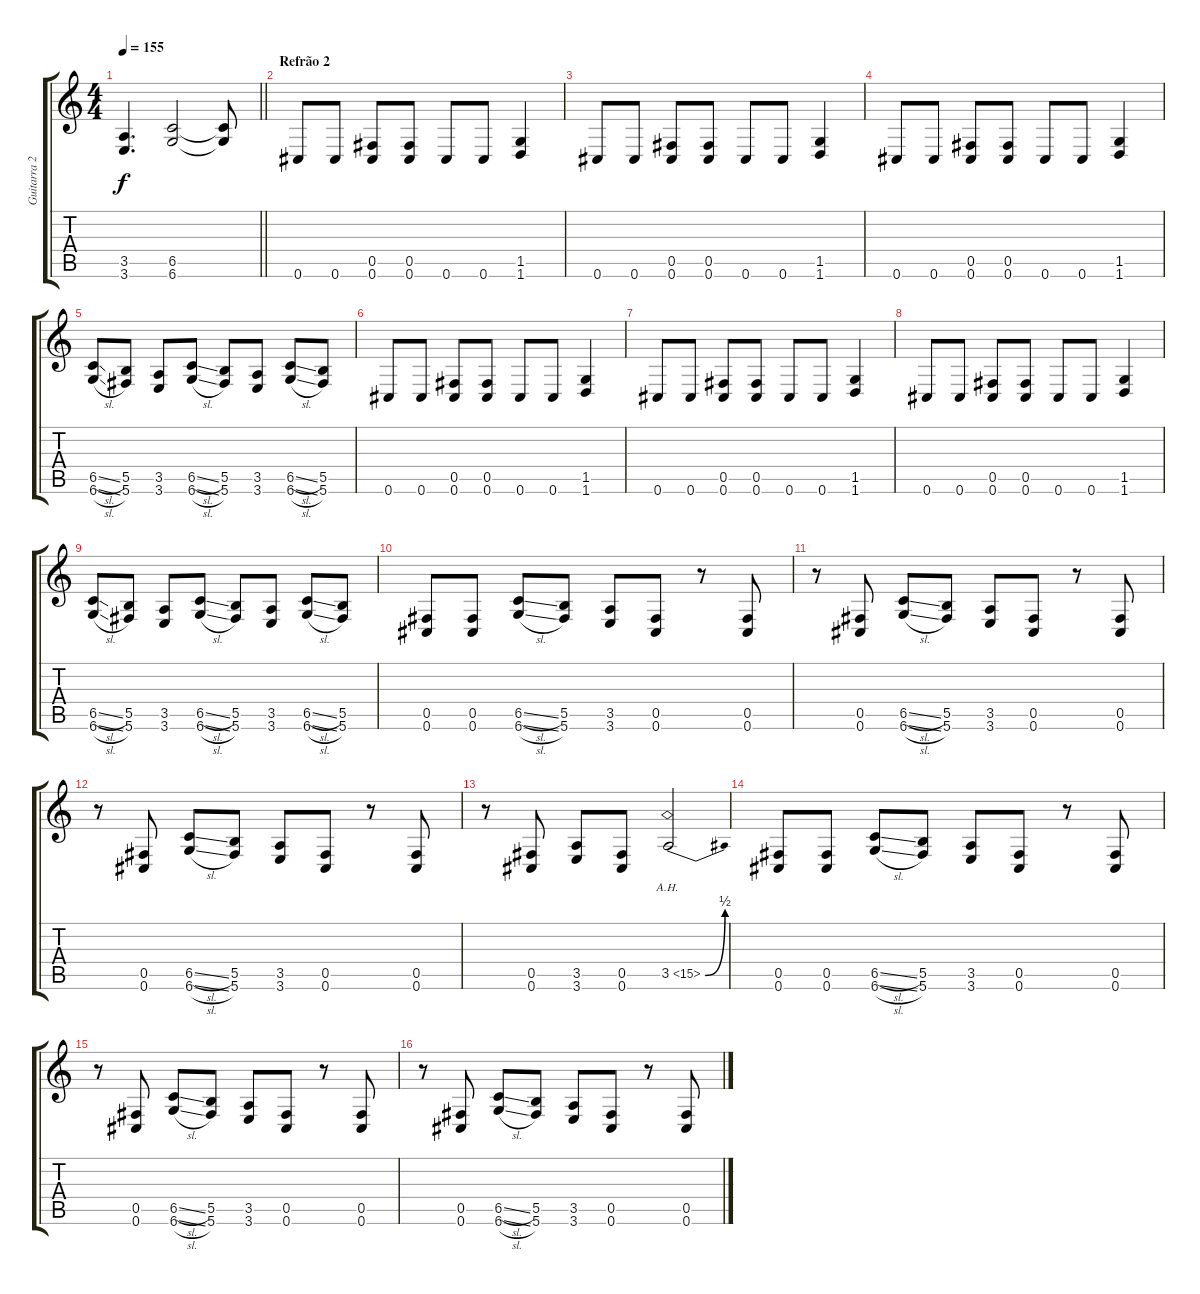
\track ("Guitarra 2 - Nick Catanese" "Guitarra 2") {instrument overdrivenguitar}
\staff {score tabs}
\tuning (Db4 Ab3 E3 B2 Gb2 Db2) {hide}
\ts (4 4)
\tempo 155
\clef g2
\barLineRight lightlight
\ks c
(3.5 3.6).4{d dy f} (6.5 6.6).2 (6.5{t} 6.6{t}).8 |
\section ("" "Refrão 2")
0.6.8 0.6.8 (0.5 0.6).8 (0.5 0.6).8 0.6.8 0.6.8 (1.5 1.6).4 |
0.6.8 0.6.8 (0.5 0.6).8 (0.5 0.6).8 0.6.8 0.6.8 (1.5 1.6).4 |
0.6.8 0.6.8 (0.5 0.6).8 (0.5 0.6).8 0.6.8 0.6.8 (1.5 1.6).4 |
(6.5{sl} 6.6{sl}).8 (5.5 5.6).8 (3.5 3.6).8 (6.5{sl} 6.6{sl}).8 (5.5 5.6).8 (3.5 3.6).8 (6.5{sl} 6.6{sl}).8 (5.5 5.6).8 |
0.6.8 0.6.8 (0.5 0.6).8 (0.5 0.6).8 0.6.8 0.6.8 (1.5 1.6).4 |
0.6.8 0.6.8 (0.5 0.6).8 (0.5 0.6).8 0.6.8 0.6.8 (1.5 1.6).4 |
0.6.8 0.6.8 (0.5 0.6).8 (0.5 0.6).8 0.6.8 0.6.8 (1.5 1.6).4 |
(6.5{sl} 6.6{sl}).8 (5.5 5.6).8 (3.5 3.6).8 (6.5{sl} 6.6{sl}).8 (5.5 5.6).8 (3.5 3.6).8 (6.5{sl} 6.6{sl}).8 (5.5 5.6).8 |
(0.5 0.6).8 (0.5 0.6).8 (6.5{sl} 6.6{sl}).8 (5.5 5.6).8 (3.5 3.6).8 (0.5 0.6).8 r.8 (0.5 0.6).8 |
r.8 (0.5 0.6).8 (6.5{sl} 6.6{sl}).8 (5.5 5.6).8 (3.5 3.6).8 (0.5 0.6).8 r.8 (0.5 0.6).8 |
r.8 (0.5 0.6).8 (6.5{sl} 6.6{sl}).8 (5.5 5.6).8 (3.5 3.6).8 (0.5 0.6).8 r.8 (0.5 0.6).8 |
r.8 (0.5 0.6).8 (3.5 3.6).8 (0.5 0.6).8 3.5{be (bend 0 0 60 2) ah 12}.2 |
(0.5 0.6).8 (0.5 0.6).8 (6.5{sl} 6.6{sl}).8 (5.5 5.6).8 (3.5 3.6).8 (0.5 0.6).8 r.8 (0.5 0.6).8 |
r.8 (0.5 0.6).8 (6.5{sl} 6.6{sl}).8 (5.5 5.6).8 (3.5 3.6).8 (0.5 0.6).8 r.8 (0.5 0.6).8 |
r.8 (0.5 0.6).8 (6.5{sl} 6.6{sl}).8 (5.5 5.6).8 (3.5 3.6).8 (0.5 0.6).8 r.8 (0.5 0.6).8
